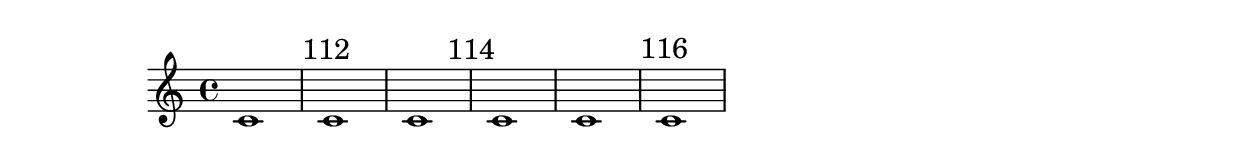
%% DO NOT EDIT this file manually; it is automatically
%% generated from LSR http://lsr.dsi.unimi.it
%% Make any changes in LSR itself, or in Documentation/snippets/new/ ,
%% and then run scripts/auxiliar/makelsr.py
%%
%% This file is in the public domain.
\version "2.12.2"

\header {
  lsrtags = "rhythms"

%% Translation of GIT committish: fa19277d20f8ab0397c560eb0e7b814bd804ecec
  texidoces = "

Los números de compás se alinean de forma predeterminada por la
derecha con su objeto padre. Éste es por lo general el borde
izquierdo de una línea o, si los números se imprimen dentro de la
línea, el lado izquierdo de una línea divisoria.  Los números
también se pueden situar directamente sobre la barra de compás o
alineados por la izquierda con ella.

"

  doctitlees = "Alineación de los números de compás"


%% Translation of GIT committish: 0a868be38a775ecb1ef935b079000cebbc64de40
  texidocde = "
Taktnummern sind standardmäßig links an ihrem Ursprungsobjekt
ausgerichtet.  Das ist normalerweise die linke Ecke einer Linie oder,
wenn die Nummern innerhalb einer Zeile gesetzt werden, auf der
linken Seite eines Taktstrichs.  Die Nummern können auch
direkt über dem Taktstrich positioniert werden oder rechts vom
Taktstrich gesetzt werden.

"
  doctitlede = "Taktnummern ausrichten"



%% Translation of GIT committish: 374d57cf9b68ddf32a95409ce08ba75816900f6b
  texidocfr = "
Les numéros de mesure s'alignent en principe sur la droite de l'objet
dont ils dépendent.  C'est normalement le coin gauche de la portée ou,
en cours de ligne, à gauche de la barre.  Vous pouvez toutefois les
centrer par rapport à la barre ou les afficher à droite de la barre.

"
  doctitlefr = "Alignement des numéros de mesure"

  texidoc = "
Bar numbers by default are right-aligned to their parent object. This
is usually the left edge of a line or, if numbers are printed within a
line, the left hand side of a bar line.  The numbers may also be
positioned directly over the bar line or left-aligned to the bar line.

"
  doctitle = "Aligning bar numbers"
} % begin verbatim

\relative c' {
  \set Score.currentBarNumber = #111
  \override Score.BarNumber #'break-visibility = #all-visible
  % Increase the size of the bar number by 2
  \override Score.BarNumber #'font-size = #2
  % Print a bar number every second measure
  \set Score.barNumberVisibility = #(every-nth-bar-number-visible 2)
  c1 | c1
  % Center-align bar numbers
  \override Score.BarNumber #'self-alignment-X = #CENTER
  c1 | c1
  % Left-align bar numbers
  \override Score.BarNumber #'self-alignment-X = #LEFT
  c1 | c1
}

